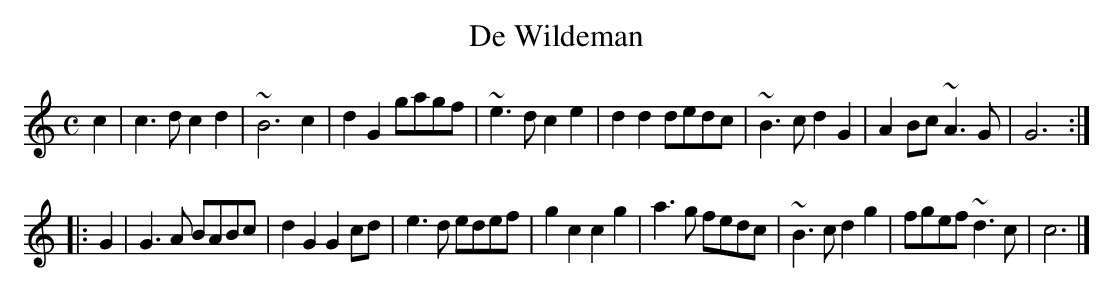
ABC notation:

X:1
T:De Wildeman
M:C
K:Cmaj
c2|c3dc2d2|~B6c2|d2G2gagf|~e3dc2e2|d2d2dedc|~B3cd2G2|A2Bc~A3G|G6:|
|:G2|G3A BABc|d2G2G2cd|e3d edef|g2c2c2g2|a3g fedc|~B3cd2g2|fgef~d3c|c6|]
